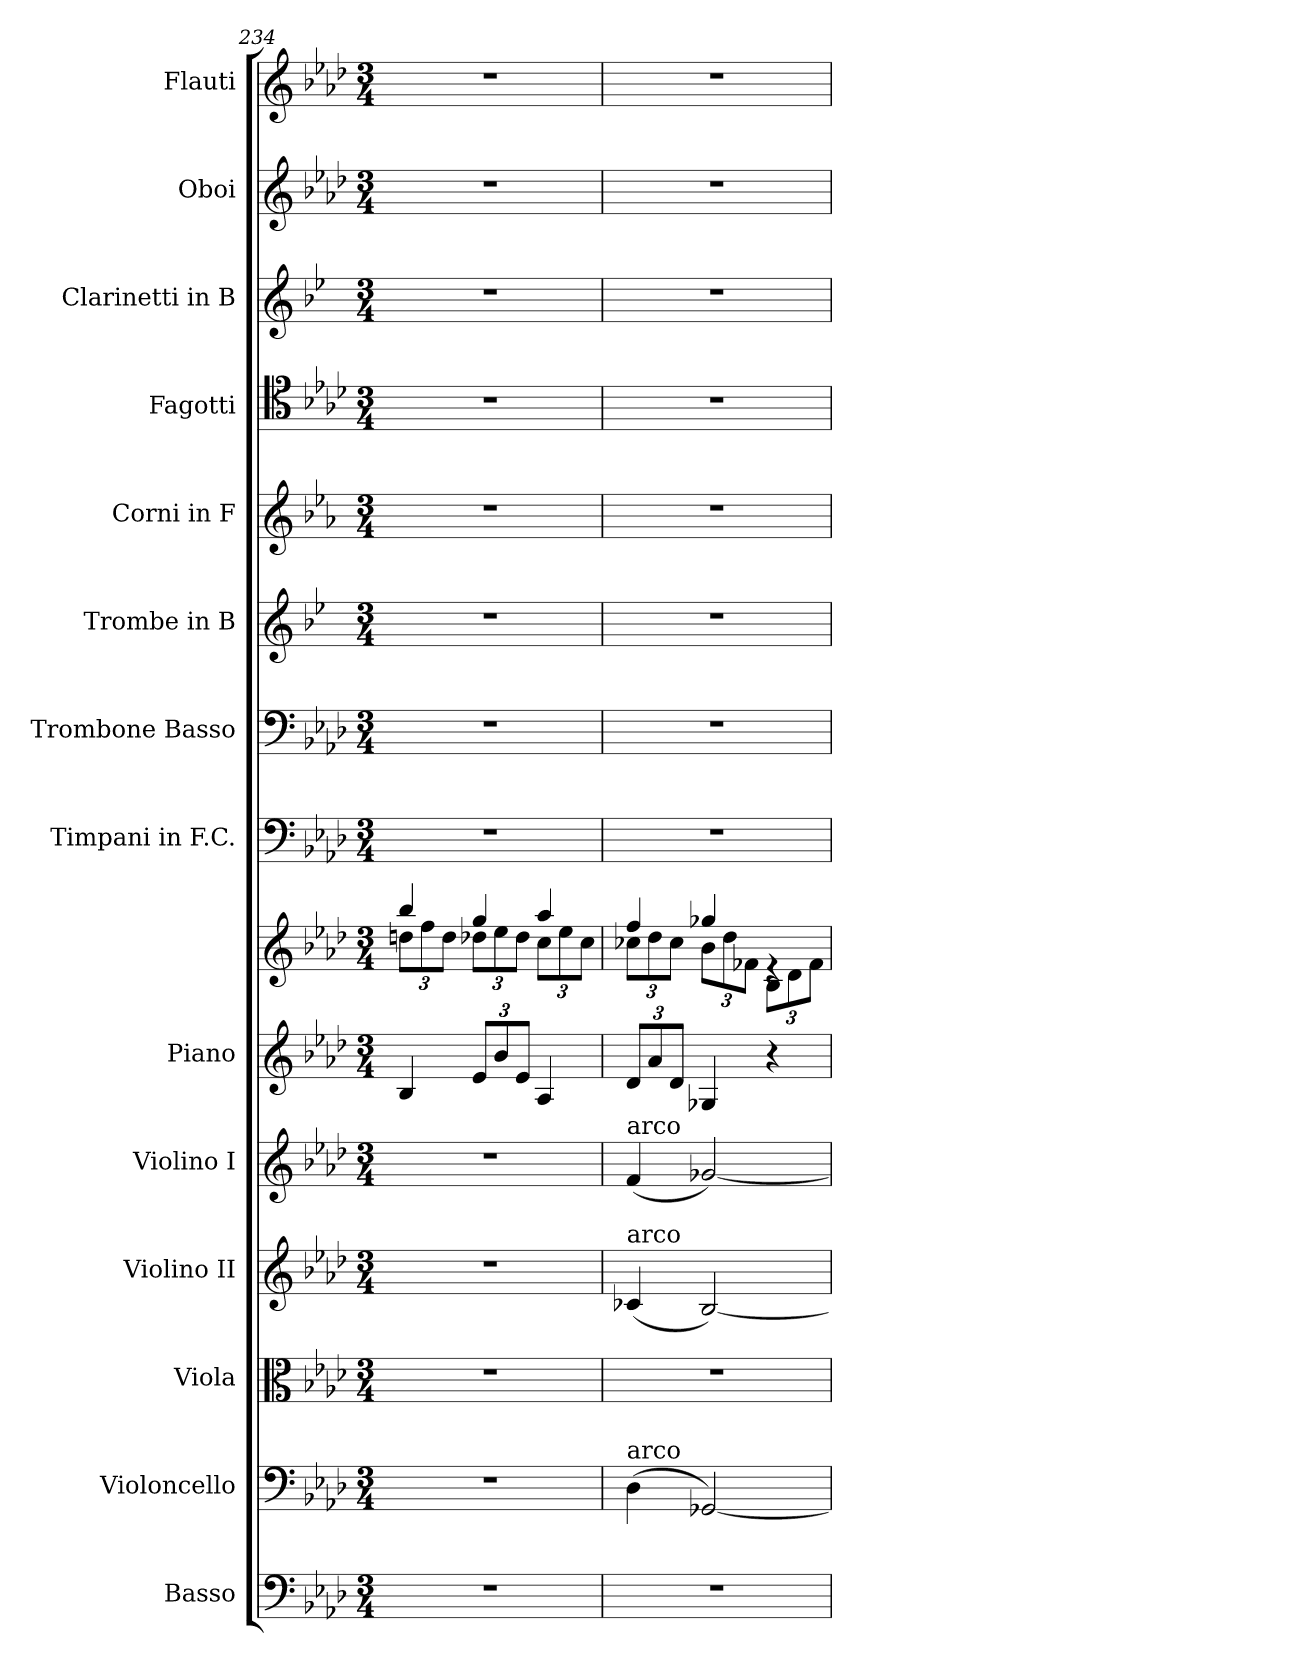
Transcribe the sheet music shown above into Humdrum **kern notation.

**kern	**kern	**kern	**kern	**kern	**kern	**kern	**kern	**kern	**kern	**kern	**kern	**kern	**kern	**kern
*part14	*part13	*part12	*part11	*part10	*part9	*part9	*part8	*part7	*part6	*part5	*part4	*part3	*part2	*part1
*staff15	*staff14	*staff13	*staff12	*staff11	*staff10	*staff9	*staff8	*staff7	*staff6	*staff5	*staff4	*staff3	*staff2	*staff1
*I"Basso	*I"Violoncello	*I"Viola	*I"Violino II	*I"Violino I	*I"Piano	*	*I"Timpani in F.C.	*I"Trombone Basso	*I"Trombe in B	*I"Corni in F	*I"Fagotti	*I"Clarinetti in B	*I"Oboi	*I"Flauti
*	*	*	*	*	*I'Pno.	*	*I'Timp.	*	*	*	*	*	*I'Ob.	*I'Fl.
!!LO:PB:g=z
*clefF4	*clefF4	*clefC3	*clefG2	*clefG2	*clefG2	*clefG2	*clefF4	*clefF4	*clefG2	*clefG2	*clefC4	*clefG2	*clefG2	*clefG2
*ITrd7c12	*	*	*	*	*	*	*	*	*ITrd1c2	*ITrd4c7	*	*ITrd1c2	*	*
*k[b-e-a-d-]	*k[b-e-a-d-]	*k[b-e-a-d-]	*k[b-e-a-d-]	*k[b-e-a-d-]	*k[b-e-a-d-]	*k[b-e-a-d-]	*k[b-e-a-d-]	*k[b-e-a-d-]	*k[b-e-a-d-]	*k[b-e-a-d-]	*k[b-e-a-d-]	*k[b-e-a-d-]	*k[b-e-a-d-]	*k[b-e-a-d-]
*M3/4	*M3/4	*M3/4	*M3/4	*M3/4	*M3/4	*M3/4	*M3/4	*M3/4	*M3/4	*M3/4	*M3/4	*M3/4	*M3/4	*M3/4
=234	=234	=234	=234	=234	=234	=234	=234	=234	=234	=234	=234	=234	=234	=234
*	*	*	*	*	*	*^	*	*	*	*	*	*	*	*
*	*	*	*	*	*	*	*Xbrackettup	*	*	*	*	*	*	*	*
2.r	2.r	2.r	2.r	2.r	4B-/	4bb-/	12ddn\L	2.r	2.r	2.r	2.r	2.r	2.r	2.r	2.r
.	.	.	.	.	.	.	12ff\	.	.	.	.	.	.	.	.
.	.	.	.	.	.	.	12dd\J	.	.	.	.	.	.	.	.
*	*	*	*	*	*Xbrackettup	*	*	*	*	*	*	*	*	*	*
.	.	.	.	.	12e-/L	4gg/	12dd-X\L	.	.	.	.	.	.	.	.
.	.	.	.	.	12b-/	.	12ee-\	.	.	.	.	.	.	.	.
.	.	.	.	.	12e-/J	.	12dd-\J	.	.	.	.	.	.	.	.
.	.	.	.	.	4A-/	4aa-/	12cc\L	.	.	.	.	.	.	.	.
.	.	.	.	.	.	.	12ee-\	.	.	.	.	.	.	.	.
.	.	.	.	.	.	.	12cc\J	.	.	.	.	.	.	.	.
=235	=235	=235	=235	=235	=235	=235	=235	=235	=235	=235	=235	=235	=235	=235	=235
!	!	!	!	!LO:TX:a:t=arco	!	!	!	!	!	!	!	!	!	!	!
!	!	!	!LO:TX:a:t=arco	!	!	!	!	!	!	!	!	!	!	!	!
!	!LO:TX:a:t=arco	!	!	!	!	!	!	!	!	!	!	!	!	!	!
2.r	(>4D-\	2.r	(<4c-X/	(<4f/	12d-/L	4ff/	12cc-X\L	2.r	2.r	2.r	2.r	2.r	2.r	2.r	2.r
.	.	.	.	.	12a-/	.	12dd-\	.	.	.	.	.	.	.	.
.	.	.	.	.	12d-/J	.	12cc-\J	.	.	.	.	.	.	.	.
.	[2GG-X/)	.	[2B-/)	[2g-X/)	4G-X/	4gg-X/	12b-\L	.	.	.	.	.	.	.	.
.	.	.	.	.	.	.	12dd-\	.	.	.	.	.	.	.	.
.	.	.	.	.	.	.	12f-X\J	.	.	.	.	.	.	.	.
.	.	.	.	.	4r	4re	12B-\L	.	.	.	.	.	.	.	.
.	.	.	.	.	.	.	12d-\	.	.	.	.	.	.	.	.
.	.	.	.	.	.	.	12f-\J	.	.	.	.	.	.	.	.
*	*	*	*	*	*	*v	*v	*	*	*	*	*	*	*	*
=	=	=	=	=	=	=	=	=	=	=	=	=	=	=
*-	*-	*-	*-	*-	*-	*-	*-	*-	*-	*-	*-	*-	*-	*-
